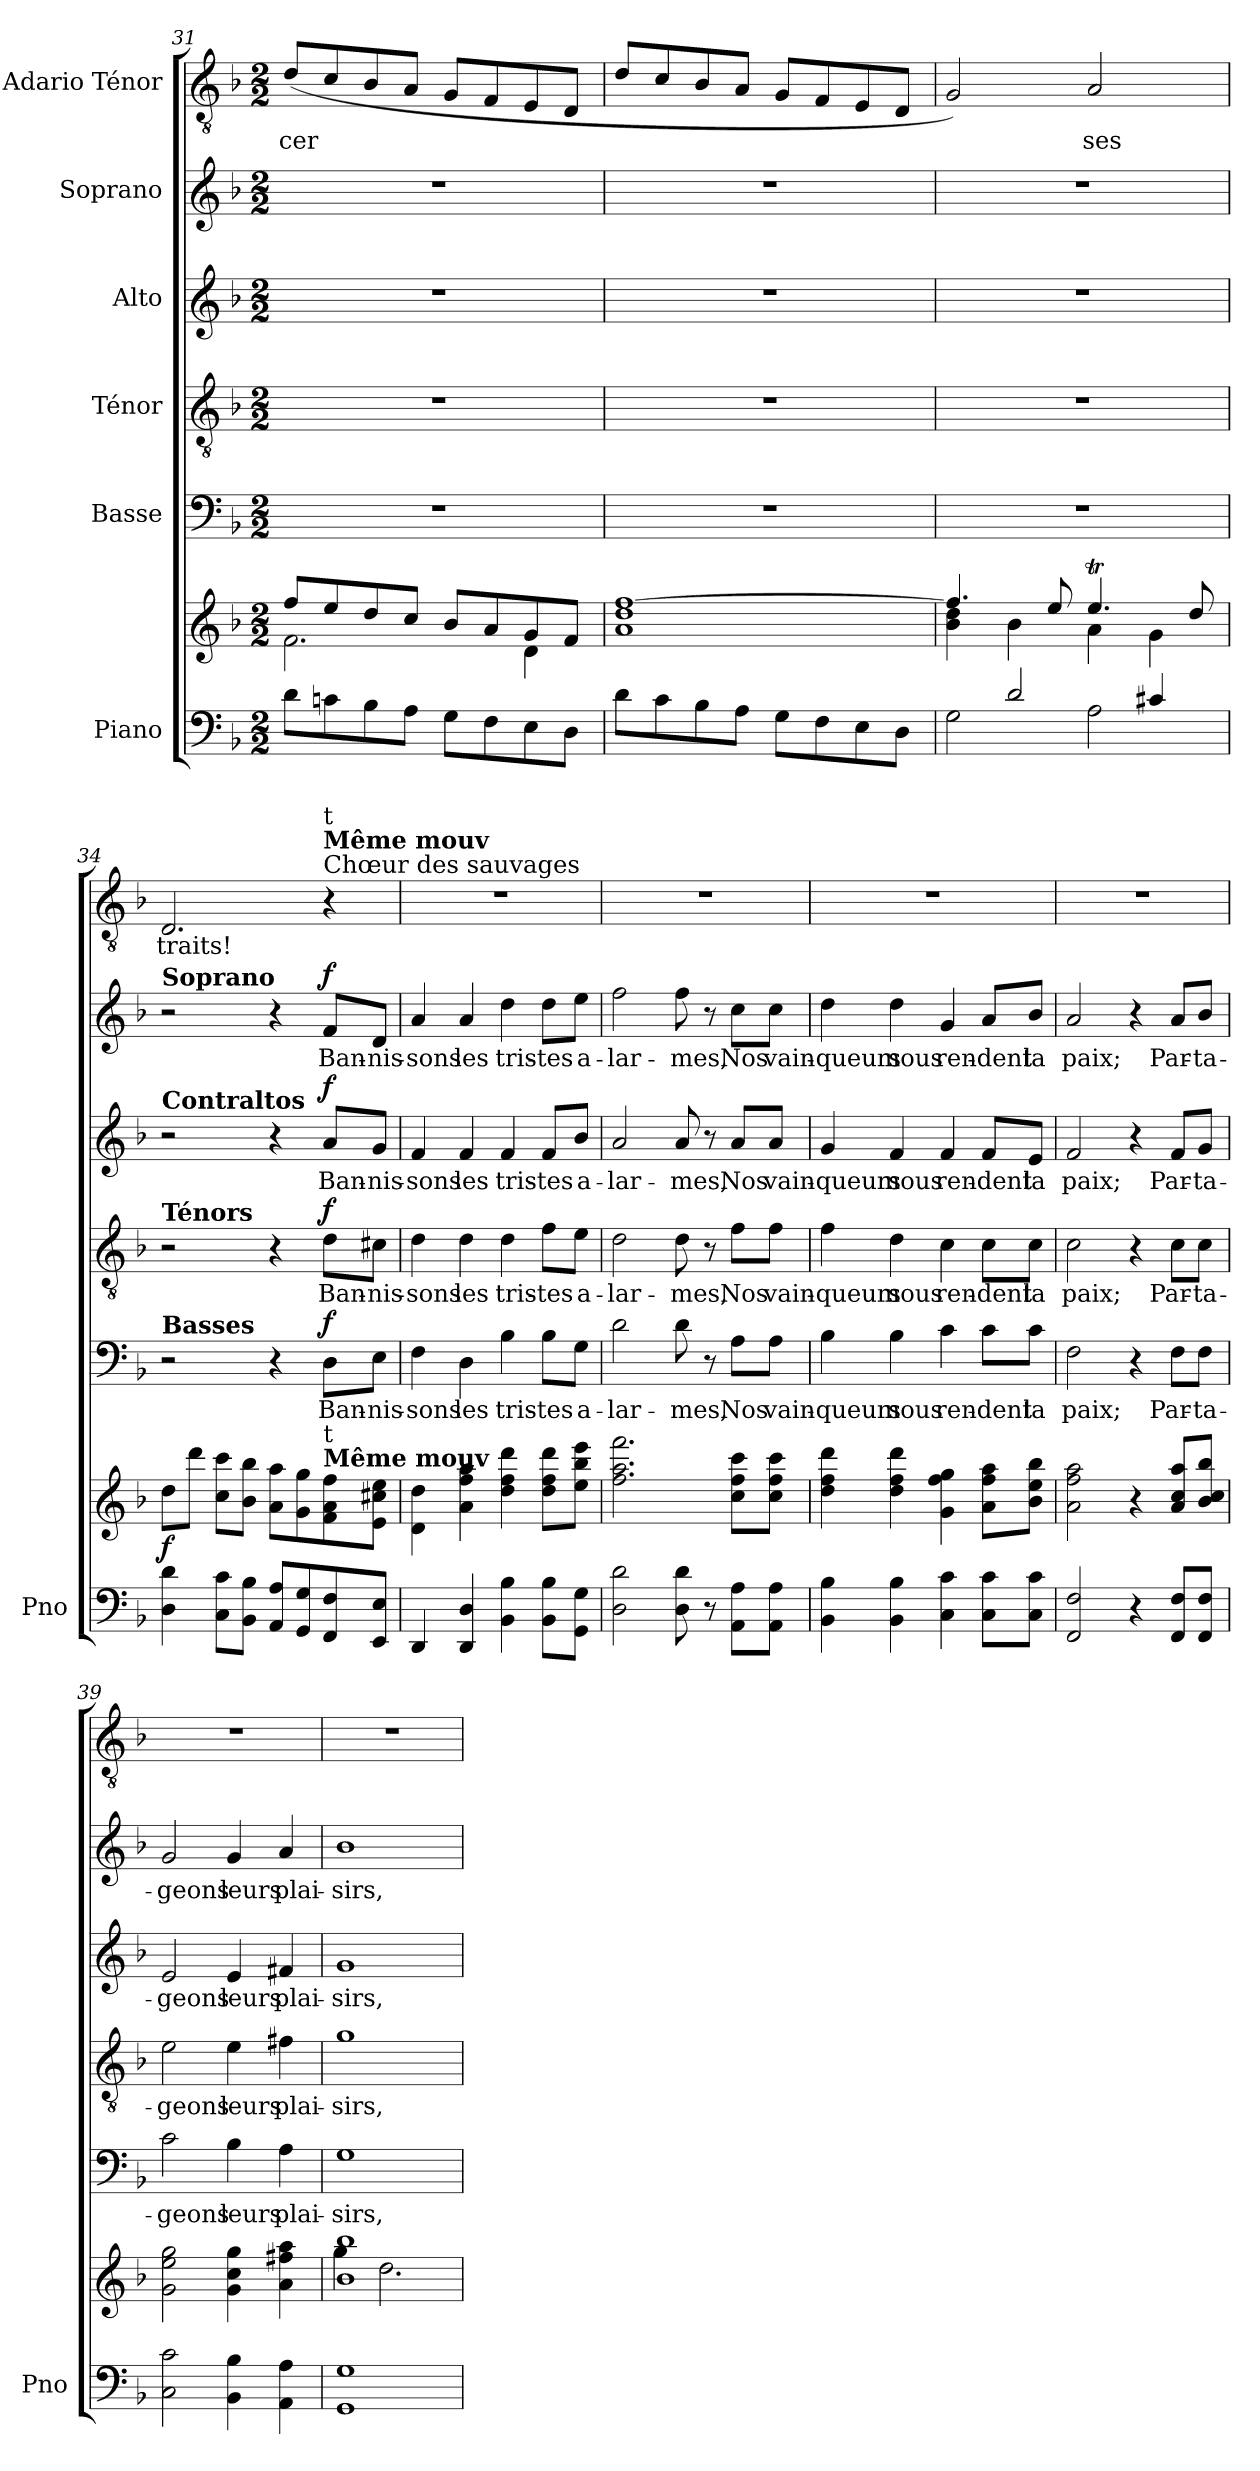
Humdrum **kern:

**kern	**kern	**dynam	**kern	**text	**dynam	**kern	**text	**dynam	**kern	**text	**dynam	**kern	**text	**dynam	**kern	**text
*part6	*part6	*part6	*part5	*part5	*part5	*part4	*part4	*part4	*part3	*part3	*part3	*part2	*part2	*part2	*part1	*part1
*staff7	*staff6	*staff6/7	*staff5	*staff5	*staff5	*staff4	*staff4	*staff4	*staff3	*staff3	*staff3	*staff2	*staff2	*staff2	*staff1	*staff1
*I"Piano	*	*	*I"Basse	*	*	*I"Ténor	*	*	*I"Alto	*	*	*I"Soprano	*	*	*I"Adario Ténor	*
*I'Pno	*	*	*	*	*	*	*	*	*	*	*	*	*	*	*	*
*clefF4	*clefG2	*	*clefF4	*	*	*clefGv2	*	*	*clefG2	*	*	*clefG2	*	*	*clefGv2	*
*k[b-]	*k[b-]	*	*k[b-]	*	*	*k[b-]	*	*	*k[b-]	*	*	*k[b-]	*	*	*k[b-]	*
*M2/2	*M2/2	*	*M2/2	*	*	*M2/2	*	*	*M2/2	*	*	*M2/2	*	*	*M2/2	*
=31	=31	=31	=31	=31	=31	=31	=31	=31	=31	=31	=31	=31	=31	=31	=31	=31
*	*^	*	*	*	*	*	*	*	*	*	*	*	*	*	*	*
!	!	!	!	!	!	!	!	!	!	!	!	!	!	!	!	!	!LO:LY:b
8d\L	8ff/L	2.f\	.	1r	.	.	1r	.	.	1r	.	.	1r	.	.	(>8d/L	-cer
8cn\	8ee/	.	.	.	.	.	.	.	.	.	.	.	.	.	.	8c/	.
8B-\	8dd/	.	.	.	.	.	.	.	.	.	.	.	.	.	.	8B-/	.
8A\J	8cc/J	.	.	.	.	.	.	.	.	.	.	.	.	.	.	8A/J	.
8G\L	8b-/L	.	.	.	.	.	.	.	.	.	.	.	.	.	.	8G/L	.
8F\	8a/	.	.	.	.	.	.	.	.	.	.	.	.	.	.	8F/	.
8E\	8g/	4d\	.	.	.	.	.	.	.	.	.	.	.	.	.	8E/	.
8D\J	8f/J	.	.	.	.	.	.	.	.	.	.	.	.	.	.	8D/J	.
=32	=32	=32	=32	=32	=32	=32	=32	=32	=32	=32	=32	=32	=32	=32	=32	=32	=32
8d\L	1dd [1ff	1a	.	1r	.	.	1r	.	.	1r	.	.	1r	.	.	8d/L	.
8c\	.	.	.	.	.	.	.	.	.	.	.	.	.	.	.	8c/	.
8B-\	.	.	.	.	.	.	.	.	.	.	.	.	.	.	.	8B-/	.
8A\J	.	.	.	.	.	.	.	.	.	.	.	.	.	.	.	8A/J	.
8G\L	.	.	.	.	.	.	.	.	.	.	.	.	.	.	.	8G/L	.
8F\	.	.	.	.	.	.	.	.	.	.	.	.	.	.	.	8F/	.
8E\	.	.	.	.	.	.	.	.	.	.	.	.	.	.	.	8E/	.
8D\J	.	.	.	.	.	.	.	.	.	.	.	.	.	.	.	8D/J	.
=33	=33	=33	=33	=33	=33	=33	=33	=33	=33	=33	=33	=33	=33	=33	=33	=33	=33
*^	*	*	*	*	*	*	*	*	*	*	*	*	*	*	*	*	*
4rAyy	2G\	4.ff/]	4b-\ 4dd\	.	1r	.	.	1r	.	.	1r	.	.	1r	.	.	2G/)	.
2d/	.	.	4b-\	.	.	.	.	.	.	.	.	.	.	.	.	.	.	.
.	.	8ee/	.	.	.	.	.	.	.	.	.	.	.	.	.	.	.	.
!	!	!	!	!	!	!	!	!	!	!	!	!	!	!	!	!	!	!LO:LY:b
.	2A\	4.eet/	4a\	.	.	.	.	.	.	.	.	.	.	.	.	.	2A/	ses
4c#X/	.	.	4g\	.	.	.	.	.	.	.	.	.	.	.	.	.	.	.
.	.	8dd/	.	.	.	.	.	.	.	.	.	.	.	.	.	.	.	.
*v	*v	*	*	*	*	*	*	*	*	*	*	*	*	*	*	*	*	*
*	*v	*v	*	*	*	*	*	*	*	*	*	*	*	*	*	*	*
!!LO:PB:g=z
=34	=34	=34	=34	=34	=34	=34	=34	=34	=34	=34	=34	=34	=34	=34	=34	=34
!	!	!	!	!	!	!	!	!	!	!	!	!LO:TX:a:B:t=Soprano	!	!	!	!
!	!	!	!	!	!	!	!	!	!LO:TX:a:B:t=Contraltos	!	!	!	!	!	!	!
!	!	!	!	!	!	!LO:TX:a:B:t=Ténors	!	!	!	!	!	!	!	!	!	!
!	!	!	!LO:TX:a:B:t=Basses	!	!	!	!	!	!	!	!	!	!	!	!	!
!	!	!LO:DY:a=2	!	!	!	!	!	!	!	!	!	!	!	!	!	!LO:LY:b
4D\ 4d\	8dd\L	f	2r	.	.	2r	.	.	2r	.	.	2r	.	.	2.D/	traits!
.	8ddd\J	.	.	.	.	.	.	.	.	.	.	.	.	.	.	.
8C\ 8c\L	8cc\ 8ccc\L	.	.	.	.	.	.	.	.	.	.	.	.	.	.	.
8BB-\ 8B-\J	8b-\ 8bb-\J	.	.	.	.	.	.	.	.	.	.	.	.	.	.	.
8AA/ 8A/L	8a\ 8aa\L	.	4r	.	.	4r	.	.	4r	.	.	4r	.	.	.	.
8GG/ 8G/	8g\ 8gg\	.	.	.	.	.	.	.	.	.	.	.	.	.	.	.
!	!	!	!	!	!	!	!	!	!	!	!	!	!	!	!LO:TX:t=Chœur des sauvages	!
!	!	!	!	!	!	!	!	!	!	!	!	!	!	!	!LO:TX:B:t=Même mouv	!
!	!	!	!	!	!	!	!	!	!	!	!	!	!	!	!LO:TX:t=t	!
!	!LO:TX:a:B:t=Même mouv	!	!	!	!	!	!	!	!	!	!	!	!	!	!	!
!	!LO:TX:a:t=t	!	!	!	!	!	!	!	!	!	!	!	!	!	!	!
!	!	!	!	!LO:LY:b	!LO:DY:a	!	!LO:LY:b	!LO:DY:a	!	!LO:LY:b	!LO:DY:a	!	!LO:LY:b	!LO:DY:a	!	!
8FF/ 8F/	8f\ 8a\ 8ff\	.	8D\L	Ban-	f	8d\L	Ban-	f	8a/L	Ban-	f	8f/L	Ban-	f	4r	.
!	!	!	!	!LO:LY:b	!	!	!LO:LY:b	!	!	!LO:LY:b	!	!	!LO:LY:b	!	!	!
8EE/ 8E/J	8e\ 8cc#X\ 8ee\J	.	8E\J	-nis-	.	8c#X\J	-nis-	.	8g/J	-nis-	.	8d/J	-nis-	.	.	.
=35	=35	=35	=35	=35	=35	=35	=35	=35	=35	=35	=35	=35	=35	=35	=35	=35
!	!	!	!	!LO:LY:b	!	!	!LO:LY:b	!	!	!LO:LY:b	!	!	!LO:LY:b	!	!	!
4DD/	4d\ 4dd\	.	4F\	-sons	.	4d\	-sons	.	4f/	-sons	.	4a/	-sons	.	1r	.
!	!	!	!	!LO:LY:b	!	!	!LO:LY:b	!	!	!LO:LY:b	!	!	!LO:LY:b	!	!	!
4DD/ 4D/	4a\ 4ff\ 4aa\	.	4D\	les	.	4d\	les	.	4f/	les	.	4a/	les	.	.	.
!	!	!	!	!LO:LY:b	!	!	!LO:LY:b	!	!	!LO:LY:b	!	!	!LO:LY:b	!	!	!
4BB-\ 4B-\	4dd\ 4ff\ 4ddd\	.	4B-\	tris-	.	4d\	tris-	.	4f/	tris-	.	4dd\	tris-	.	.	.
!	!	!	!	!LO:LY:b	!	!	!LO:LY:b	!	!	!LO:LY:b	!	!	!LO:LY:b	!	!	!
8BB-\ 8B-\L	8dd\ 8ff\ 8ddd\L	.	8B-\L	-tes	.	8f\L	-tes	.	8f/L	-tes	.	8dd\L	-tes	.	.	.
!	!	!	!	!LO:LY:b	!	!	!LO:LY:b	!	!	!LO:LY:b	!	!	!LO:LY:b	!	!	!
8GG\ 8G\J	8ee\ 8bb-\ 8eee\J	.	8G\J	a-	.	8e\J	a-	.	8b-/J	a-	.	8ee\J	a-	.	.	.
=36	=36	=36	=36	=36	=36	=36	=36	=36	=36	=36	=36	=36	=36	=36	=36	=36
!	!	!	!	!LO:LY:b	!	!	!LO:LY:b	!	!	!LO:LY:b	!	!	!LO:LY:b	!	!	!
2D\ 2d\	2.ff\ 2.aa\ 2.fff\	.	2d\	-lar-	.	2d\	-lar-	.	2a/	-lar-	.	2ff\	-lar-	.	1r	.
!	!	!	!	!LO:LY:b	!	!	!LO:LY:b	!	!	!LO:LY:b	!	!	!LO:LY:b	!	!	!
8D\ 8d\	.	.	8d\	-mes,	.	8d\	-mes,	.	8a/	-mes,	.	8ff\	-mes,	.	.	.
8r	.	.	8r	.	.	8r	.	.	8r	.	.	8r	.	.	.	.
!	!	!	!	!LO:LY:b	!	!	!LO:LY:b	!	!	!LO:LY:b	!	!	!LO:LY:b	!	!	!
8AA\ 8A\L	8cc\ 8ff\ 8ccc\L	.	8A\L	Nos	.	8f\L	Nos	.	8a/L	Nos	.	8cc\L	Nos	.	.	.
!	!	!	!	!LO:LY:b	!	!	!LO:LY:b	!	!	!LO:LY:b	!	!	!LO:LY:b	!	!	!
8AA\ 8A\J	8cc\ 8ff\ 8ccc\J	.	8A\J	vain-	.	8f\J	vain-	.	8a/J	vain-	.	8cc\J	vain-	.	.	.
=37	=37	=37	=37	=37	=37	=37	=37	=37	=37	=37	=37	=37	=37	=37	=37	=37
!	!	!	!	!LO:LY:b	!	!	!LO:LY:b	!	!	!LO:LY:b	!	!	!LO:LY:b	!	!	!
4BB-\ 4B-\	4dd\ 4ff\ 4ddd\	.	4B-\	-queurs	.	4f\	-queurs	.	4g/	-queurs	.	4dd\	-queurs	.	1r	.
!	!	!	!	!LO:LY:b	!	!	!LO:LY:b	!	!	!LO:LY:b	!	!	!LO:LY:b	!	!	!
4BB-\ 4B-\	4dd\ 4ff\ 4ddd\	.	4B-\	nous	.	4d\	nous	.	4f/	nous	.	4dd\	nous	.	.	.
!	!	!	!	!LO:LY:b	!	!	!LO:LY:b	!	!	!LO:LY:b	!	!	!LO:LY:b	!	!	!
4C\ 4c\	4g\ 4ff\ 4gg\	.	4c\	ren-	.	4c\	ren-	.	4f/	ren-	.	4g/	ren-	.	.	.
!	!	!	!	!LO:LY:b	!	!	!LO:LY:b	!	!	!LO:LY:b	!	!	!LO:LY:b	!	!	!
8C\ 8c\L	8a\ 8ff\ 8aa\L	.	8c\L	-dent	.	8c\L	-dent	.	8f/L	-dent	.	8a/L	-dent	.	.	.
!	!	!	!	!LO:LY:b	!	!	!LO:LY:b	!	!	!LO:LY:b	!	!	!LO:LY:b	!	!	!
8C\ 8c\J	8b-\ 8ee\ 8bb-\J	.	8c\J	la	.	8c\J	la	.	8e/J	la	.	8b-/J	la	.	.	.
!!LO:LB:g=z
=38	=38	=38	=38	=38	=38	=38	=38	=38	=38	=38	=38	=38	=38	=38	=38	=38
!	!	!	!	!LO:LY:b	!	!	!LO:LY:b	!	!	!LO:LY:b	!	!	!LO:LY:b	!	!	!
2FF/ 2F/	2a\ 2ff\ 2aa\	.	2F\	paix;	.	2c\	paix;	.	2f/	paix;	.	2a/	paix;	.	1r	.
4r	4r	.	4r	.	.	4r	.	.	4r	.	.	4r	.	.	.	.
!	!	!	!	!LO:LY:b	!	!	!LO:LY:b	!	!	!LO:LY:b	!	!	!LO:LY:b	!	!	!
8FF/ 8F/L	8a/ 8cc/ 8aa/L	.	8F\L	Par-	.	8c\L	Par-	.	8f/L	Par-	.	8a/L	Par-	.	.	.
!	!	!	!	!LO:LY:b	!	!	!LO:LY:b	!	!	!LO:LY:b	!	!	!LO:LY:b	!	!	!
8FF/ 8F/J	8b-/ 8cc/ 8bb-/J	.	8F\J	-ta-	.	8c\J	-ta-	.	8g/J	-ta-	.	8b-/J	-ta-	.	.	.
=39	=39	=39	=39	=39	=39	=39	=39	=39	=39	=39	=39	=39	=39	=39	=39	=39
!	!	!	!	!LO:LY:b	!	!	!LO:LY:b	!	!	!LO:LY:b	!	!	!LO:LY:b	!	!	!
2C\ 2c\	2g\ 2ee\ 2gg\	.	2c\	-geons	.	2e\	-geons	.	2e/	-geons	.	2g/	-geons	.	1r	.
!	!	!	!	!LO:LY:b	!	!	!LO:LY:b	!	!	!LO:LY:b	!	!	!LO:LY:b	!	!	!
4BB-\ 4B-\	4g\ 4cc\ 4gg\	.	4B-\	leurs	.	4e\	leurs	.	4e/	leurs	.	4g/	leurs	.	.	.
!	!	!	!	!LO:LY:b	!	!	!LO:LY:b	!	!	!LO:LY:b	!	!	!LO:LY:b	!	!	!
4AA\ 4A\	4a\ 4ff#X\ 4aa\	.	4A\	plai-	.	4f#X\	plai-	.	4f#X/	plai-	.	4a/	plai-	.	.	.
=40	=40	=40	=40	=40	=40	=40	=40	=40	=40	=40	=40	=40	=40	=40	=40	=40
*	*^	*	*	*	*	*	*	*	*	*	*	*	*	*	*	*
!	!	!	!	!	!LO:LY:b	!	!	!LO:LY:b	!	!	!LO:LY:b	!	!	!LO:LY:b	!	!	!
1GG 1G	1b- 1bb-	4gg\	.	1G	-sirs,	.	1g	-sirs,	.	1g	-sirs,	.	1b-	-sirs,	.	1r	.
.	.	2.dd\	.	.	.	.	.	.	.	.	.	.	.	.	.	.	.
*	*v	*v	*	*	*	*	*	*	*	*	*	*	*	*	*	*	*
=	=	=	=	=	=	=	=	=	=	=	=	=	=	=	=	=
*-	*-	*-	*-	*-	*-	*-	*-	*-	*-	*-	*-	*-	*-	*-	*-	*-
